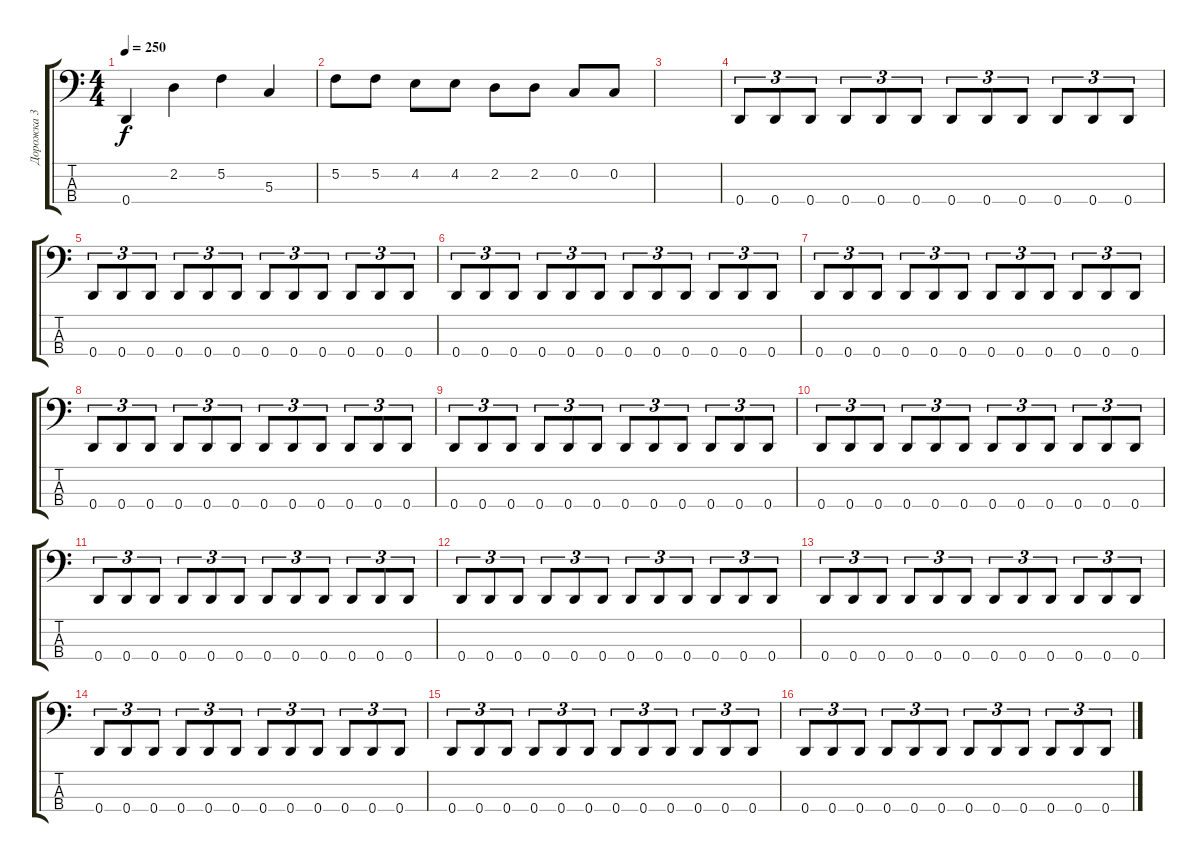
\track ("Дорожка 3" "Дорожка 3") {instrument electricbassfinger}
\staff {score tabs}
\tuning (F2 C2 G1 D1) {hide}
\ts (4 4)
\tempo 250
\clef f4
\ks c
0.4.4{dy f} 2.2.4 5.2.4 5.3.4 |
5.2.8 5.2.8 4.2.8 4.2.8 2.2.8 2.2.8 0.2.8 0.2.8 |
|
0.4.8{tu (3 2)} 0.4.8{tu (3 2)} 0.4.8{tu (3 2)} 0.4.8{tu (3 2)} 0.4.8{tu (3 2)} 0.4.8{tu (3 2)} 0.4.8{tu (3 2)} 0.4.8{tu (3 2)} 0.4.8{tu (3 2)} 0.4.8{tu (3 2)} 0.4.8{tu (3 2)} 0.4.8{tu (3 2)} |
0.4.8{tu (3 2)} 0.4.8{tu (3 2)} 0.4.8{tu (3 2)} 0.4.8{tu (3 2)} 0.4.8{tu (3 2)} 0.4.8{tu (3 2)} 0.4.8{tu (3 2)} 0.4.8{tu (3 2)} 0.4.8{tu (3 2)} 0.4.8{tu (3 2)} 0.4.8{tu (3 2)} 0.4.8{tu (3 2)} |
0.4.8{tu (3 2)} 0.4.8{tu (3 2)} 0.4.8{tu (3 2)} 0.4.8{tu (3 2)} 0.4.8{tu (3 2)} 0.4.8{tu (3 2)} 0.4.8{tu (3 2)} 0.4.8{tu (3 2)} 0.4.8{tu (3 2)} 0.4.8{tu (3 2)} 0.4.8{tu (3 2)} 0.4.8{tu (3 2)} |
0.4.8{tu (3 2)} 0.4.8{tu (3 2)} 0.4.8{tu (3 2)} 0.4.8{tu (3 2)} 0.4.8{tu (3 2)} 0.4.8{tu (3 2)} 0.4.8{tu (3 2)} 0.4.8{tu (3 2)} 0.4.8{tu (3 2)} 0.4.8{tu (3 2)} 0.4.8{tu (3 2)} 0.4.8{tu (3 2)} |
0.4.8{tu (3 2)} 0.4.8{tu (3 2)} 0.4.8{tu (3 2)} 0.4.8{tu (3 2)} 0.4.8{tu (3 2)} 0.4.8{tu (3 2)} 0.4.8{tu (3 2)} 0.4.8{tu (3 2)} 0.4.8{tu (3 2)} 0.4.8{tu (3 2)} 0.4.8{tu (3 2)} 0.4.8{tu (3 2)} |
0.4.8{tu (3 2)} 0.4.8{tu (3 2)} 0.4.8{tu (3 2)} 0.4.8{tu (3 2)} 0.4.8{tu (3 2)} 0.4.8{tu (3 2)} 0.4.8{tu (3 2)} 0.4.8{tu (3 2)} 0.4.8{tu (3 2)} 0.4.8{tu (3 2)} 0.4.8{tu (3 2)} 0.4.8{tu (3 2)} |
0.4.8{tu (3 2)} 0.4.8{tu (3 2)} 0.4.8{tu (3 2)} 0.4.8{tu (3 2)} 0.4.8{tu (3 2)} 0.4.8{tu (3 2)} 0.4.8{tu (3 2)} 0.4.8{tu (3 2)} 0.4.8{tu (3 2)} 0.4.8{tu (3 2)} 0.4.8{tu (3 2)} 0.4.8{tu (3 2)} |
0.4.8{tu (3 2)} 0.4.8{tu (3 2)} 0.4.8{tu (3 2)} 0.4.8{tu (3 2)} 0.4.8{tu (3 2)} 0.4.8{tu (3 2)} 0.4.8{tu (3 2)} 0.4.8{tu (3 2)} 0.4.8{tu (3 2)} 0.4.8{tu (3 2)} 0.4.8{tu (3 2)} 0.4.8{tu (3 2)} |
0.4.8{tu (3 2)} 0.4.8{tu (3 2)} 0.4.8{tu (3 2)} 0.4.8{tu (3 2)} 0.4.8{tu (3 2)} 0.4.8{tu (3 2)} 0.4.8{tu (3 2)} 0.4.8{tu (3 2)} 0.4.8{tu (3 2)} 0.4.8{tu (3 2)} 0.4.8{tu (3 2)} 0.4.8{tu (3 2)} |
0.4.8{tu (3 2)} 0.4.8{tu (3 2)} 0.4.8{tu (3 2)} 0.4.8{tu (3 2)} 0.4.8{tu (3 2)} 0.4.8{tu (3 2)} 0.4.8{tu (3 2)} 0.4.8{tu (3 2)} 0.4.8{tu (3 2)} 0.4.8{tu (3 2)} 0.4.8{tu (3 2)} 0.4.8{tu (3 2)} |
0.4.8{tu (3 2)} 0.4.8{tu (3 2)} 0.4.8{tu (3 2)} 0.4.8{tu (3 2)} 0.4.8{tu (3 2)} 0.4.8{tu (3 2)} 0.4.8{tu (3 2)} 0.4.8{tu (3 2)} 0.4.8{tu (3 2)} 0.4.8{tu (3 2)} 0.4.8{tu (3 2)} 0.4.8{tu (3 2)} |
0.4.8{tu (3 2)} 0.4.8{tu (3 2)} 0.4.8{tu (3 2)} 0.4.8{tu (3 2)} 0.4.8{tu (3 2)} 0.4.8{tu (3 2)} 0.4.8{tu (3 2)} 0.4.8{tu (3 2)} 0.4.8{tu (3 2)} 0.4.8{tu (3 2)} 0.4.8{tu (3 2)} 0.4.8{tu (3 2)} |
0.4.8{tu (3 2)} 0.4.8{tu (3 2)} 0.4.8{tu (3 2)} 0.4.8{tu (3 2)} 0.4.8{tu (3 2)} 0.4.8{tu (3 2)} 0.4.8{tu (3 2)} 0.4.8{tu (3 2)} 0.4.8{tu (3 2)} 0.4.8{tu (3 2)} 0.4.8{tu (3 2)} 0.4.8{tu (3 2)}
